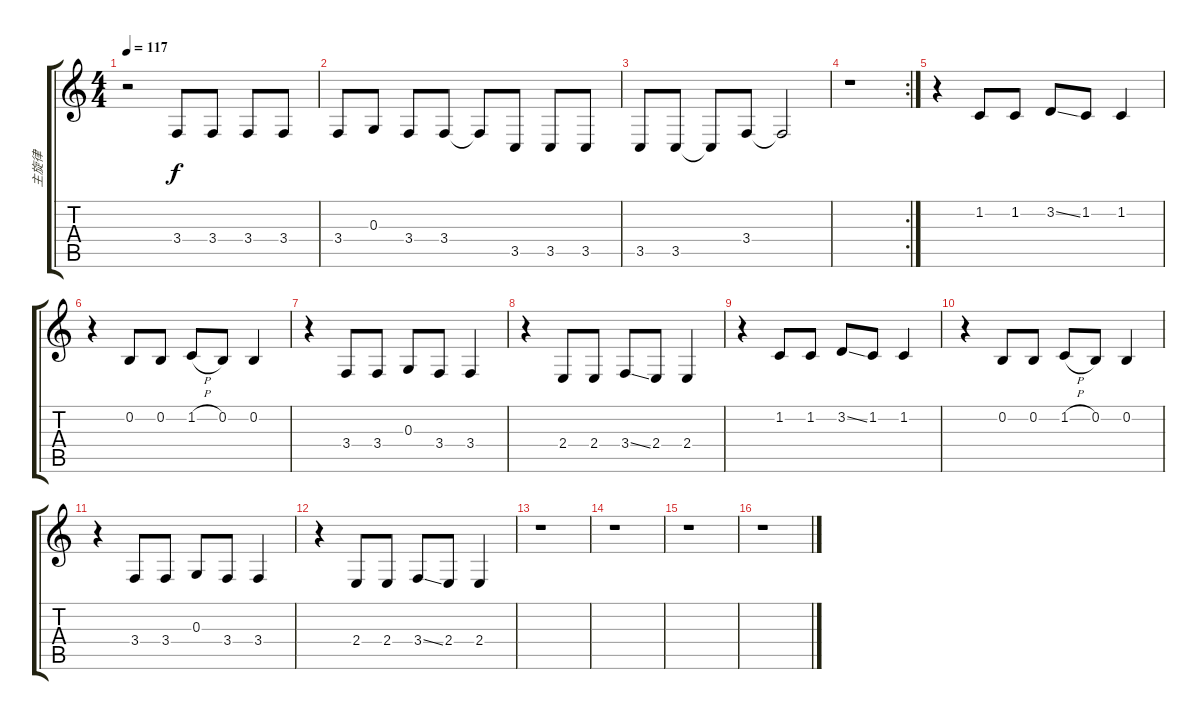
\track ("主旋律" "主旋律") {instrument tangoaccordion}
\staff {score tabs}
\tuning (E4 B3 G3 D3 A2 E2) {hide}
\ts (4 4)
\tempo 117
\clef g2
\ks c
r.2{dy f} 3.4.8 3.4.8 3.4.8 3.4.8 |
3.4.8 0.3.8 3.4.8 3.4.8 3.4{t}.8 3.5.8 3.5.8 3.5.8 |
3.5.8 3.5.8 3.5{t}.8 3.4.8 3.4{t}.2 |
\rc 2
r.1 |
r.4 1.2.8 1.2.8 3.2{ss}.8 1.2.8 1.2.4 |
r.4 0.2.8 0.2.8 1.2{h}.8 0.2.8 0.2.4 |
r.4 3.4.8 3.4.8 0.3.8 3.4.8 3.4.4 |
r.4 2.4.8 2.4.8 3.4{ss}.8 2.4.8 2.4.4 |
r.4 1.2.8 1.2.8 3.2{ss}.8 1.2.8 1.2.4 |
r.4 0.2.8 0.2.8 1.2{h}.8 0.2.8 0.2.4 |
r.4 3.4.8 3.4.8 0.3.8 3.4.8 3.4.4 |
r.4 2.4.8 2.4.8 3.4{ss}.8 2.4.8 2.4.4 |
r.1 |
r.1 |
r.1 |
r.1
